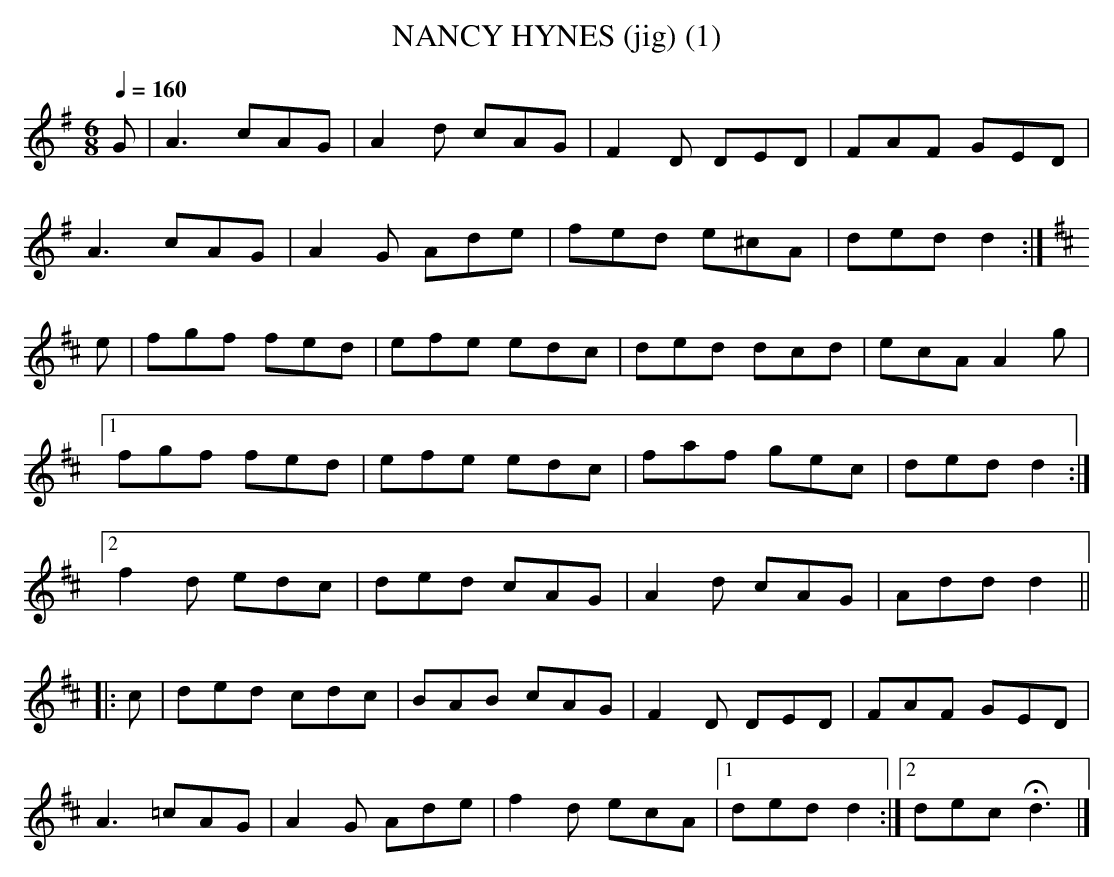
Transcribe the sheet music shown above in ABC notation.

X:1
T:NANCY HYNES (jig) (1)
Q:1/4=160
M:6/8
L:1/8
K:Dmix
G|A3 cAG|A2d cAG|F2D DED|FAF GED|
A3 cAG|A2G Ade|fed e^cA|ded d2 :|
K:D
e|fgf fed|efe edc|ded dcd|ecA A2g|
[1 fgf fed|efe edc|faf gec|ded d2 :|
[2 f2d edc|ded cAG|A2d cAG|Add d2 ||
|:c|ded cdc|BAB cAG|F2D DED|FAF GED|
A3 =cAG|A2G Ade|f2d ecA|1ded d2 :|2dec Hd3|]
